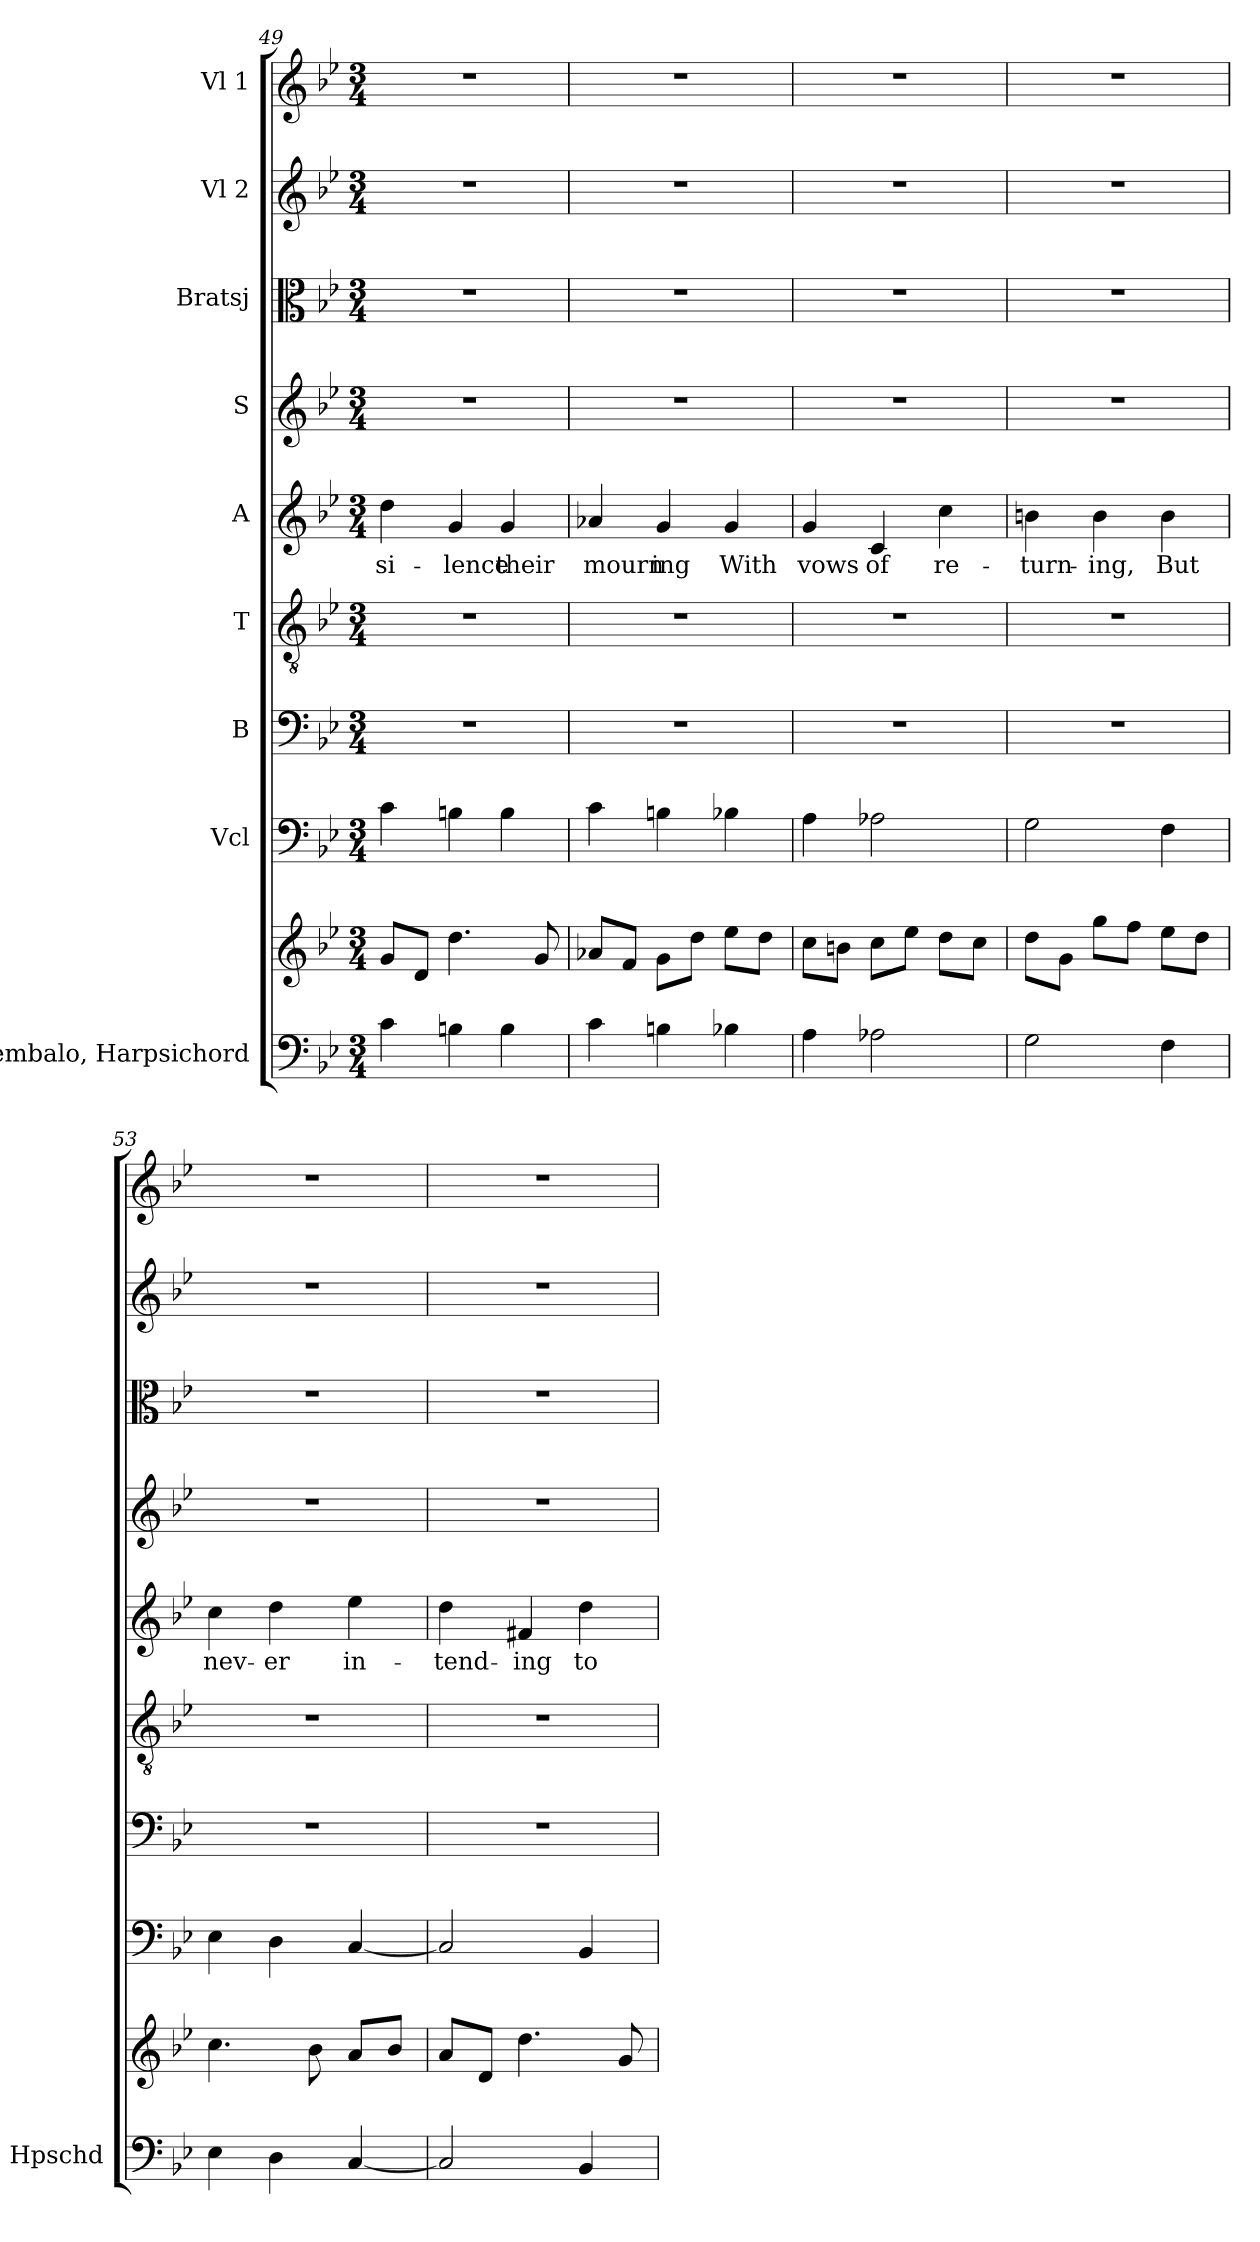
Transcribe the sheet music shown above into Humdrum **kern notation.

**kern	**kern	**kern	**kern	**kern	**kern	**text	**kern	**kern	**kern	**kern
*part9	*part9	*part8	*part7	*part6	*part5	*part5	*part4	*part3	*part2	*part1
*staff10	*staff9	*staff8	*staff7	*staff6	*staff5	*staff5	*staff4	*staff3	*staff2	*staff1
*I"Cembalo, Harpsichord	*	*I"Vcl	*I"B	*I"T	*I"A	*	*I"S	*I"Bratsj	*I"Vl 2	*I"Vl 1
*I'Hpschd	*	*	*	*	*	*	*	*	*	*
*clefF4	*clefG2	*clefF4	*clefF4	*clefGv2	*clefG2	*	*clefG2	*clefC3	*clefG2	*clefG2
*	*	*ITrd7c12	*	*	*	*	*	*	*	*
*k[b-e-]	*k[b-e-]	*k[b-e-]	*k[b-e-]	*k[b-e-]	*k[b-e-]	*	*k[b-e-]	*k[b-e-]	*k[b-e-]	*k[b-e-]
*M3/4	*M3/4	*M3/4	*M3/4	*M3/4	*M3/4	*	*M3/4	*M3/4	*M3/4	*M3/4
=49	=49	=49	=49	=49	=49	=49	=49	=49	=49	=49
!	!	!	!	!	!	!LO:LY:b	!	!	!	!
4c\	8g/L	4C\	2.r	2.r	4dd\	si-	2.r	2.r	2.r	2.r
.	8d/J	.	.	.	.	.	.	.	.	.
!	!	!	!	!	!	!LO:LY:b	!	!	!	!
4Bn\	4.dd\	4BBn\	.	.	4g/	-lence	.	.	.	.
!	!	!	!	!	!	!LO:LY:b	!	!	!	!
4B\	.	4BB\	.	.	4g/	their	.	.	.	.
.	8g/	.	.	.	.	.	.	.	.	.
!!LO:LB:g=z
=50	=50	=50	=50	=50	=50	=50	=50	=50	=50	=50
!	!	!	!	!	!	!LO:LY:b	!	!	!	!
4c\	8a-X/L	4C\	2.r	2.r	4a-X/	mourn-	2.r	2.r	2.r	2.r
.	8f/J	.	.	.	.	.	.	.	.	.
!	!	!	!	!	!	!LO:LY:b	!	!	!	!
4Bn\	8g\L	4BBn\	.	.	4g/	-ing	.	.	.	.
.	8dd\J	.	.	.	.	.	.	.	.	.
!	!	!	!	!	!	!LO:LY:b	!	!	!	!
4B-X\	8ee-\L	4BB-X\	.	.	4g/	With	.	.	.	.
.	8dd\J	.	.	.	.	.	.	.	.	.
=51	=51	=51	=51	=51	=51	=51	=51	=51	=51	=51
!	!	!	!	!	!	!LO:LY:b	!	!	!	!
4A\	8cc\L	4AA\	2.r	2.r	4g/	vows	2.r	2.r	2.r	2.r
.	8bn\J	.	.	.	.	.	.	.	.	.
!	!	!	!	!	!	!LO:LY:b	!	!	!	!
2A-X\	8cc\L	2AA-X\	.	.	4c/	of	.	.	.	.
.	8ee-\J	.	.	.	.	.	.	.	.	.
!	!	!	!	!	!	!LO:LY:b	!	!	!	!
.	8dd\L	.	.	.	4cc\	re-	.	.	.	.
.	8cc\J	.	.	.	.	.	.	.	.	.
=52	=52	=52	=52	=52	=52	=52	=52	=52	=52	=52
!	!	!	!	!	!	!LO:LY:b	!	!	!	!
2G\	8dd\L	2GG\	2.r	2.r	4bn\	-turn-	2.r	2.r	2.r	2.r
.	8g\J	.	.	.	.	.	.	.	.	.
!	!	!	!	!	!	!LO:LY:b	!	!	!	!
.	8gg\L	.	.	.	4b\	-ing,	.	.	.	.
.	8ff\J	.	.	.	.	.	.	.	.	.
!	!	!	!	!	!	!LO:LY:b	!	!	!	!
4F\	8ee-\L	4FF\	.	.	4b\	But	.	.	.	.
.	8dd\J	.	.	.	.	.	.	.	.	.
=53	=53	=53	=53	=53	=53	=53	=53	=53	=53	=53
!	!	!	!	!	!	!LO:LY:b	!	!	!	!
4E-\	4.cc\	4EE-\	2.r	2.r	4cc\	nev-	2.r	2.r	2.r	2.r
!	!	!	!	!	!	!LO:LY:b	!	!	!	!
4D\	.	4DD\	.	.	4dd\	-er	.	.	.	.
.	8b-\	.	.	.	.	.	.	.	.	.
!	!	!	!	!	!	!LO:LY:b	!	!	!	!
[4C/	8a/L	[4CC/	.	.	4ee-\	in-	.	.	.	.
.	8b-/J	.	.	.	.	.	.	.	.	.
=54	=54	=54	=54	=54	=54	=54	=54	=54	=54	=54
!	!	!	!	!	!	!LO:LY:b	!	!	!	!
2C/]	8a/L	2CC/]	2.r	2.r	4dd\	-tend-	2.r	2.r	2.r	2.r
.	8d/J	.	.	.	.	.	.	.	.	.
!	!	!	!	!	!	!LO:LY:b	!	!	!	!
.	4.dd\	.	.	.	4f#X/	-ing	.	.	.	.
!	!	!	!	!	!	!LO:LY:b	!	!	!	!
4BB-/	.	4BBB-/	.	.	4dd\	to	.	.	.	.
.	8g/	.	.	.	.	.	.	.	.	.
=	=	=	=	=	=	=	=	=	=	=
*-	*-	*-	*-	*-	*-	*-	*-	*-	*-	*-
